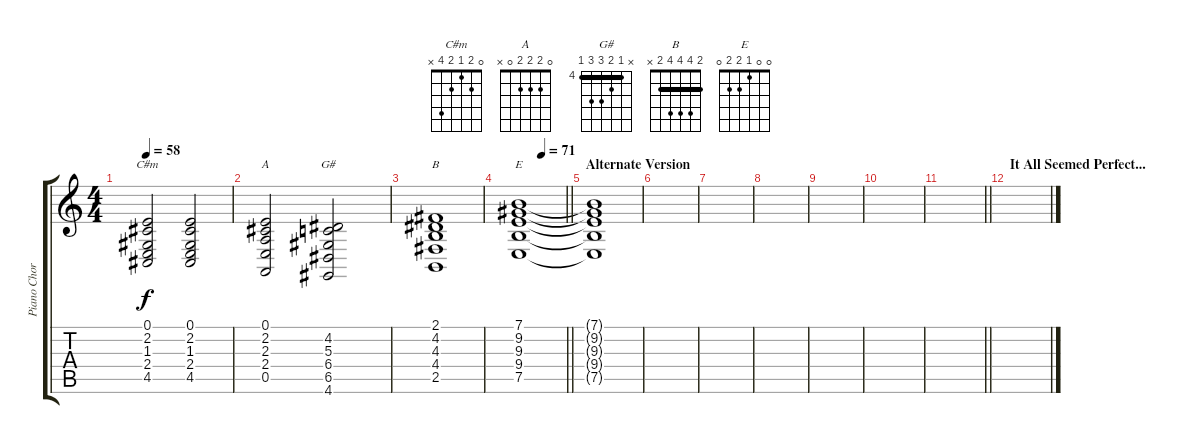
\track ("Piano Chords" "Piano Chor") {instrument acousticgrandpiano}
\staff {score tabs}
\tuning (E4 B3 G3 D3 A2 E2) {hide}
\chord ("C#m" 0 2 1 2 4 x)
\chord ("A" 0 2 2 2 0 x)
\chord ("G#" x 4 5 6 6 4) {firstfret 4 barre 4}
\chord ("B" 2 4 4 4 2 x) {barre 2}
\chord ("E" 0 0 1 2 2 0)
\ts (4 4)
\tempo 58
\clef g2
\ks c
(0.1 2.2 1.3 2.4 4.5).2{ch "C#m" dy f} (0.1 2.2 1.3 2.4 4.5).2 |
(0.1 2.2 2.3 2.4 0.5).2{ch "A"} (4.2 5.3 6.4 6.5 4.6).2{ch "G#"} |
(2.1 4.2 4.3 4.4 2.5).1{ch "B"} |
\tempo (71 0.5)
\barLineRight lightlight
(7.1 9.2 9.3 9.4 7.5).1{ch "E"} |
\section ("" "Alternate Version")
(7.1{t} 9.2{t} 9.3{t} 9.4{t} 7.5{t}).1 |
|
|
|
|
|
\barLineRight lightlight
|
\section ("" "It All Seemed Perfect...")
